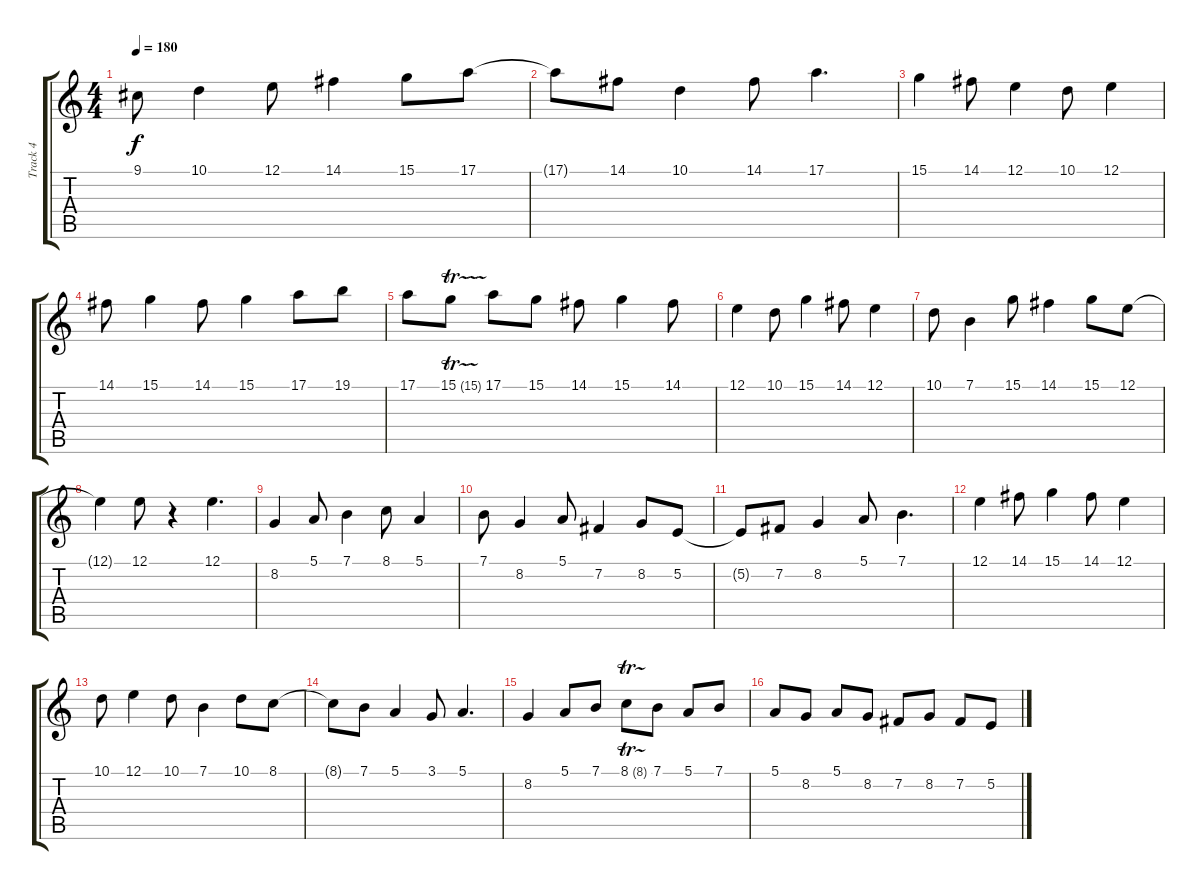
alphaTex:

\track ("Track 4" "Track 4") {instrument sitar}
\staff {score tabs}
\tuning (E4 B3 G3 D3 A2 E2) {hide}
\ts (4 4)
\tempo 180
\clef g2
\ks c
9.1.8{dy f} 10.1.4 12.1.8 14.1.4 15.1.8 17.1.8 |
17.1{t}.8 14.1.8 10.1.4 14.1.8 17.1.4{d} |
15.1.4 14.1.8 12.1.4 10.1.8 12.1.4 |
14.1.8 15.1.4 14.1.8 15.1.4 17.1.8 19.1.8 |
17.1.8 15.1{tr (15 64)}.8 17.1.8 15.1.8 14.1.8 15.1.4 14.1.8 |
12.1.4 10.1.8 15.1.4 14.1.8 12.1.4 |
10.1.8 7.1.4 15.1.8 14.1.4 15.1.8 12.1.8 |
12.1{t}.4 12.1.8 r.4 12.1.4{d} |
8.2.4 5.1.8 7.1.4 8.1.8 5.1.4 |
7.1.8 8.2.4 5.1.8 7.2.4 8.2.8 5.2.8 |
5.2{t}.8 7.2.8 8.2.4 5.1.8 7.1.4{d} |
12.1.4 14.1.8 15.1.4 14.1.8 12.1.4 |
10.1.8 12.1.4 10.1.8 7.1.4 10.1.8 8.1.8 |
8.1{t}.8 7.1.8 5.1.4 3.1.8 5.1.4{d} |
8.2.4 5.1.8 7.1.8 8.1{tr (8 64)}.8 7.1.8 5.1.8 7.1.8 |
5.1.8 8.2.8 5.1.8 8.2.8 7.2.8 8.2.8 7.2.8 5.2.8
